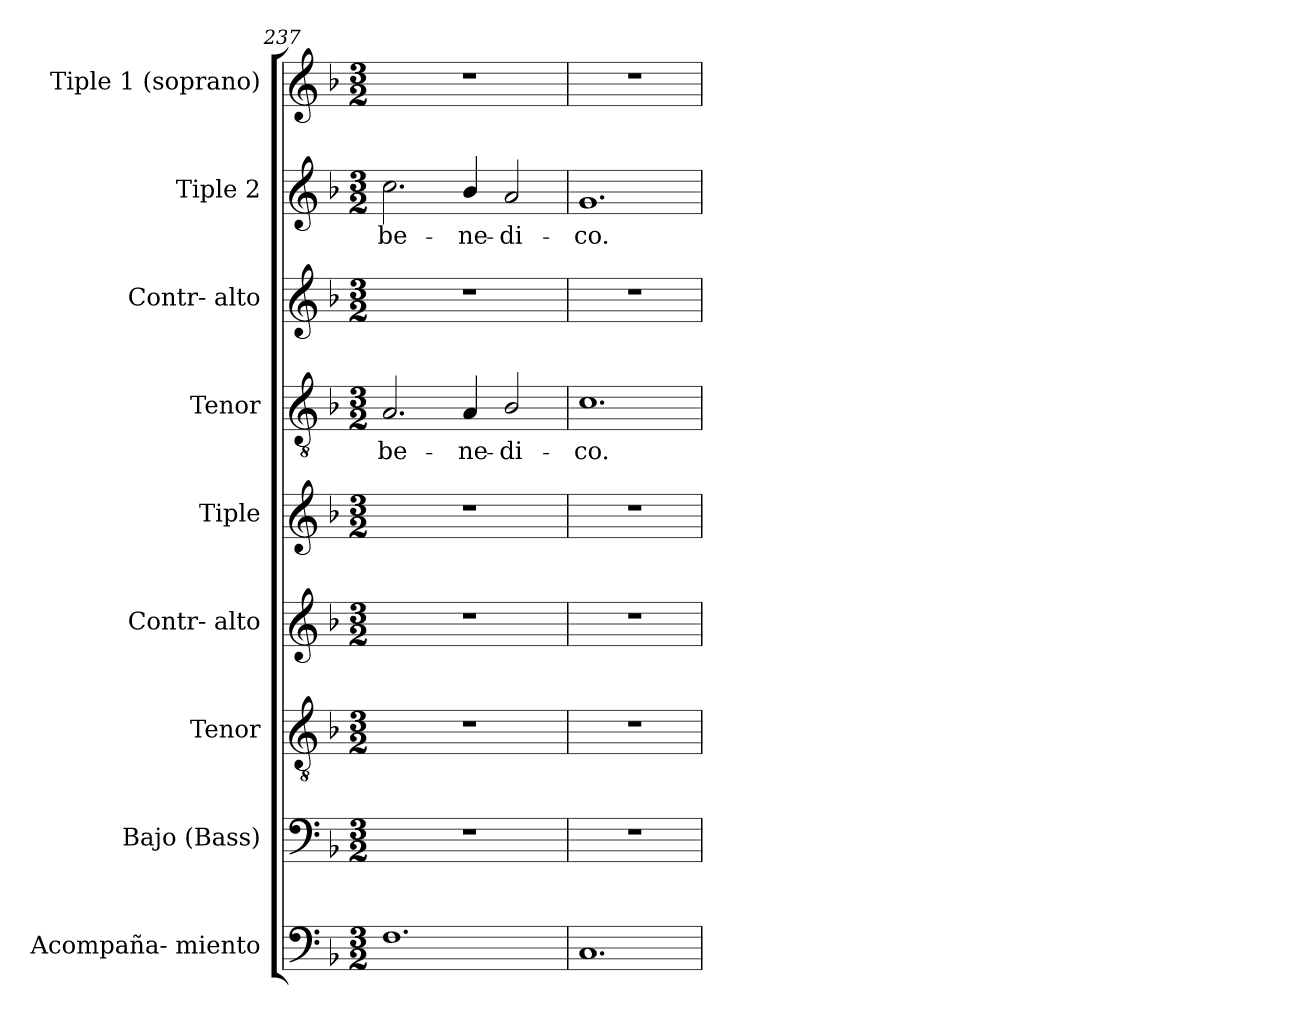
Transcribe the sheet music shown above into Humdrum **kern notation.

**kern	**kern	**kern	**kern	**kern	**kern	**text	**kern	**kern	**text	**kern
*part9	*part8	*part7	*part6	*part5	*part4	*part4	*part3	*part2	*part2	*part1
*staff9	*staff8	*staff7	*staff6	*staff5	*staff4	*staff4	*staff3	*staff2	*staff2	*staff1
*I"Acompaña- miento	*I"Bajo (Bass)	*I"Tenor	*I"Contr- alto	*I"Tiple	*I"Tenor	*	*I"Contr- alto	*I"Tiple 2	*	*I"Tiple 1 (soprano)
*	*I'B.	*I'T.	*I'A.	*	*I'T.	*	*I'A.	*	*	*I'S.
*clefF4	*clefF4	*clefGv2	*clefG2	*clefG2	*clefGv2	*	*clefG2	*clefG2	*	*clefG2
*	*	*ITrd7c12	*	*	*ITrd7c12	*	*	*	*	*
*k[b-]	*k[b-]	*k[b-]	*k[b-]	*k[b-]	*k[b-]	*	*k[b-]	*k[b-]	*	*k[b-]
*F:	*F:	*F:	*F:	*F:	*F:	*	*F:	*F:	*	*F:
*M3/2	*M3/2	*M3/2	*M3/2	*M3/2	*M3/2	*	*M3/2	*M3/2	*	*M3/2
=237	=237	=237	=237	=237	=237	=237	=237	=237	=237	=237
!	!LO:N:vis=1	!LO:N:vis=1	!LO:N:vis=1	!LO:N:vis=1	!	!	!	!	!	!
!	!	!	!	!	!	!LO:LY:b:color=#000000	!LO:N:vis=1	!	!	!
!	!	!	!	!	!	!	!	!	!LO:LY:b:color=#000000	!LO:N:vis=1
1.Fi	1.r	1.r	1.r	1.r	2.AAi/	-be-	1.r	2.cci\	be-	1.r
!	!	!	!	!	!	!LO:LY:b:color=#000000	!	!	!	!
!	!	!	!	!	!	!	!	!	!LO:LY:b:color=#000000	!
.	.	.	.	.	4AAi/	-ne-	.	4b-i/	-ne-	.
!	!	!	!	!	!	!LO:LY:b:color=#000000	!	!	!	!
!	!	!	!	!	!	!	!	!	!LO:LY:b:color=#000000	!
.	.	.	.	.	2BB-i/	-di-	.	2ai/	-di-	.
=238	=238	=238	=238	=238	=238	=238	=238	=238	=238	=238
!	!LO:N:vis=1	!LO:N:vis=1	!LO:N:vis=1	!LO:N:vis=1	!	!	!	!	!	!
!	!	!	!	!	!	!LO:LY:b:color=#000000	!LO:N:vis=1	!	!	!
!	!	!	!	!	!	!	!	!	!LO:LY:b:color=#000000	!LO:N:vis=1
1.Ci	1.r	1.r	1.r	1.r	1.Ci	-co.	1.r	1.gi	-co.	1.r
=	=	=	=	=	=	=	=	=	=	=
*-	*-	*-	*-	*-	*-	*-	*-	*-	*-	*-
